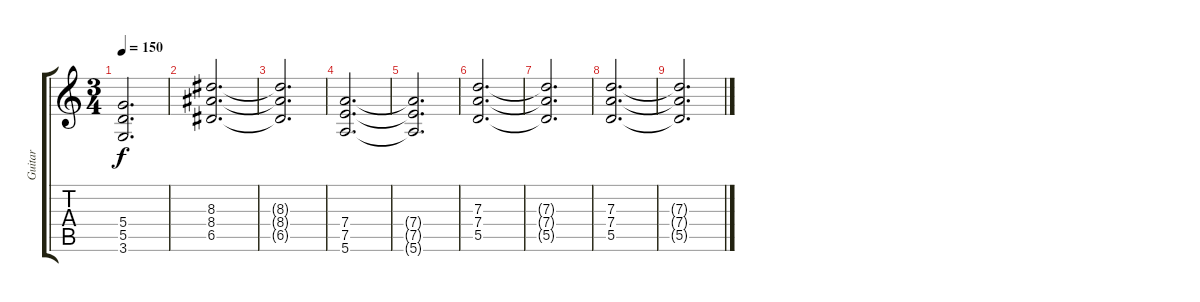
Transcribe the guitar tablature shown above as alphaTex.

\track ("Guitar" "Guitar") {instrument overdrivenguitar}
\staff {score tabs}
\tuning (E4 B3 G3 D3 A2 E2) {hide}
\ts (3 4)
\tempo 150
\clef g2
\ks c
(5.4{t} 5.5{t} 3.6{t}).2{d dy f} |
(8.3 8.4 6.5).2{d} |
(8.3{t} 8.4{t} 6.5{t}).2{d} |
(7.4 7.5 5.6).2{d} |
(7.4{t} 7.5{t} 5.6{t}).2{d} |
(7.3 7.4 5.5).2{d} |
(7.3{t} 7.4{t} 5.5{t}).2{d} |
(7.3 7.4 5.5).2{d} |
(7.3{t} 7.4{t} 5.5{t}).2{d}
